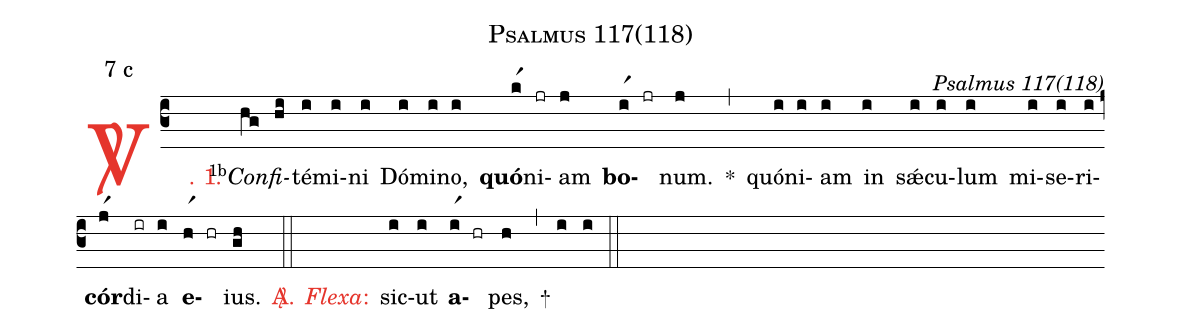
name: Psalmus 117(118);
mode: 7;
mode-differentia: c;
commentary: Psalmus 117(118);
nabc-lines: 1;
%%
(c3)

<c><sp>V/</sp>. 1.</c>() <v>\VSup{1b}</v><i>Con</i>(hg)<i>fi</i>(hi)té(i)mi(i)ni(i) Dó(i)mi(i)no,(i) <b>quó</b>(kr1)ni(jr)am(j) <b>bo</b>(ir1)(jr)num.(j) *(,) quó(i)ni(i)am(i) in(i) sǽ(i)cu(i)lum(i) mi(i)se(i)ri(i)<b>cór</b>(jr1)di(ir)a(i) <b>e</b>(hr1)(hr)ius.(gh)

<c><sp>A/</sp>.</c>(::)

<nlba><c><i>Flexa</i>:</c>() sic</nlba>(i)ut(i) <b>a</b>(ir1)(hr)pes,(h) +(,) (i) (i)

(::)
